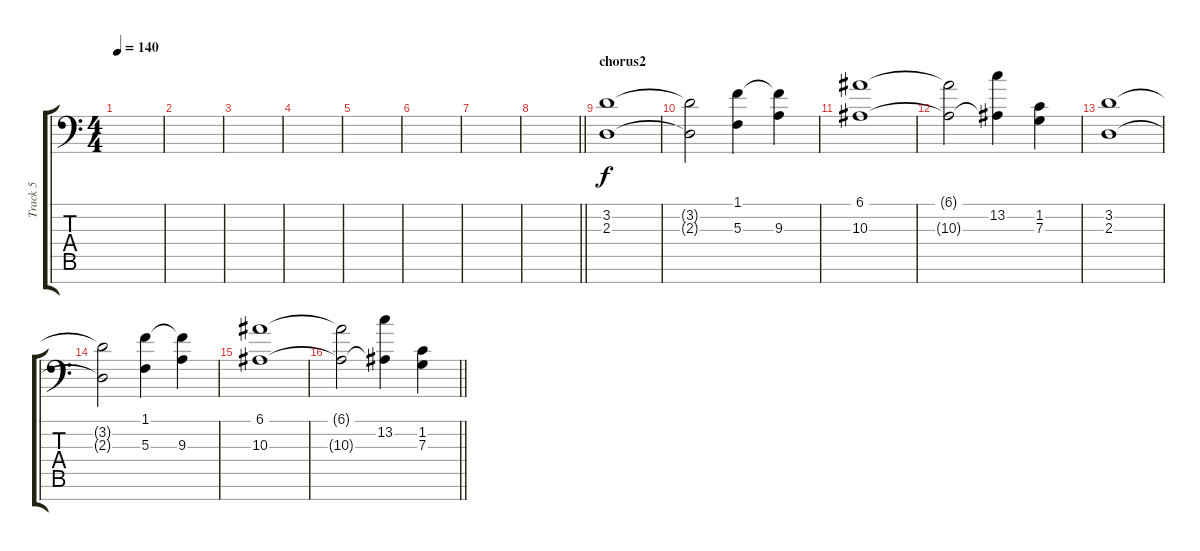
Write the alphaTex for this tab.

\track ("Track 5" "Track 5") {instrument pad4choir}
\staff {score tabs}
\tuning (E4 B3 C3 C2 C1 C0 C-1) {hide}
\ts (4 4)
\tempo 140
\clef f4
\ks c
|
|
|
|
|
|
|
\barLineRight lightlight
|
\section ("" "chorus2")
(3.2 2.3).1 |
(3.2{t} 2.3{t}).2 (1.1 5.3).4 (1.1{t} 9.3).4 |
(6.1 10.3).1 |
(6.1{t} 10.3{t}).2 (13.2 10.3{t}).4 (1.2 7.3).4 |
(3.2 2.3).1 |
(3.2{t} 2.3{t}).2 (1.1 5.3).4 (1.1{t} 9.3).4 |
(6.1 10.3).1 |
\barLineRight lightlight
(6.1{t} 10.3{t}).2 (13.2 10.3{t}).4 (1.2 7.3).4
